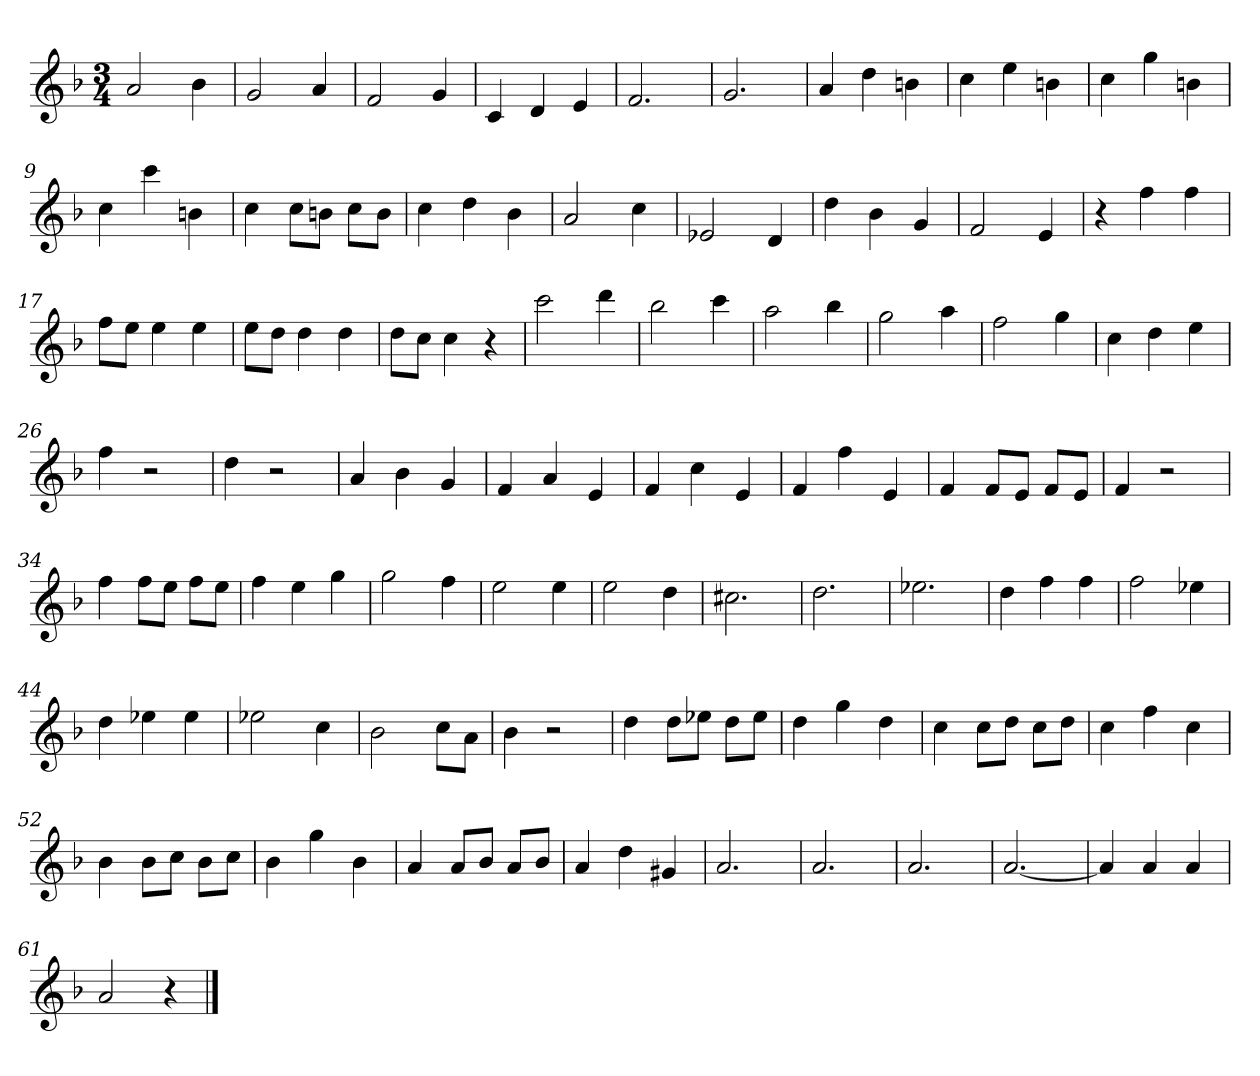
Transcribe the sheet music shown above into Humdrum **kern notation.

**kern
*part1
*staff1
*k[b-]
*F:
*M3/4
=
2a
4b-
=1
2g
4a
=2
2f
4g
=3
4c
4d
4e
=4
2.f
=5
2.g
=6
4a
4dd
4bn
=7
4cc
4ee
4bn
=8
4cc
4gg
4bn
=9
4cc
4ccc
4bn
=10
4cc
8ccL
8bnJ
8ccL
8bJ
=11
4cc
4dd
4b-
=12
2a
4cc
=13
2e-X
4d
=14
4dd
4b-
4g
=15
2f
4e
=16
4r
4ff
4ff
=17
8ffL
8eeJ
4ee
4ee
=18
8eeL
8ddJ
4dd
4dd
=19
8ddL
8ccJ
4cc
4r
=20
2ccc
4ddd
=21
2bb-
4ccc
=22
2aa
4bb-
=23
2gg
4aa
=24
2ff
4gg
=25
4cc
4dd
4ee
=26
4ff
2r
=27
4dd
2r
=28
4a
4b-
4g
=29
4f
4a
4e
=30
4f
4cc
4e
=31
4f
4ff
4e
=32
4f
8fL
8eJ
8fL
8eJ
=33
4f
2r
=34
4ff
8ffL
8eeJ
8ffL
8eeJ
=35
4ff
4ee
4gg
=36
2gg
4ff
=37
2ee
4ee
=38
2ee
4dd
=39
2.cc#X
=40
2.dd
=41
2.ee-X
=42
4dd
4ff
4ff
=43
2ff
4ee-X
=44
4dd
4ee-X
4ee-
=45
2ee-X
4cc
=46
2b-
8ccL
8aJ
=47
4b-
2r
=48
4dd
8ddL
8ee-XJ
8ddL
8ee-J
=49
4dd
4gg
4dd
=50
4cc
8ccL
8ddJ
8ccL
8ddJ
=51
4cc
4ff
4cc
=52
4b-
8b-L
8ccJ
8b-L
8ccJ
=53
4b-
4gg
4b-
=54
4a
8aL
8b-J
8aL
8b-J
=55
4a
4dd
4g#X
=56
2.a
=57
2.a
=58
2.a
=59
[2.a
=60
4a]
4a
4a
=61
2a
4r
==
*-
